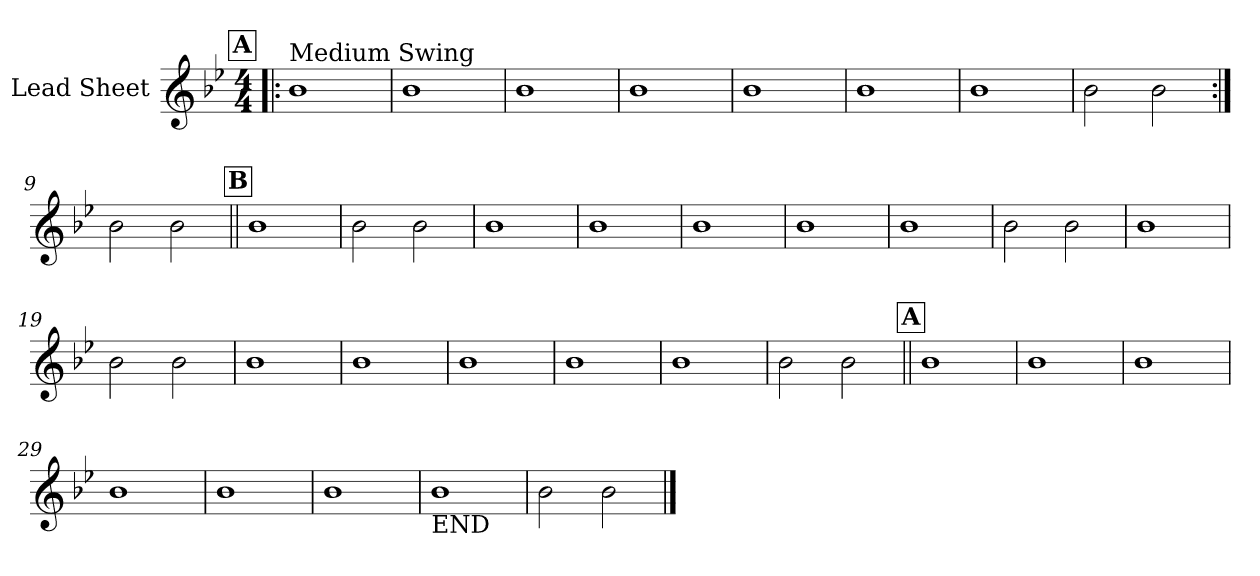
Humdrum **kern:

**kern
*part1
*staff1
*I"Lead Sheet
*clefG2
*k[b-e-]
*B-:
*M4/4
!!LO:REH:place=s1:a:fs=14:t=A
=1!|:
!LO:TX:a:t=Medium Swing
1b-
=2
1b-
=3
1b-
=4
1b-
!!LO:LB:g=z
=5
1b-
=6
1b-
=7
1b-
=8
2b-\
2b-\
!!LO:LB:g=z
=9:|!
2b-\
2b-\
!!LO:LB:g=z
!!LO:REH:place=s1:a:fs=14:t=B
=10||
1b-
=11
2b-\
2b-\
=12
1b-
=13
1b-
!!LO:LB:g=z
=14
1b-
=15
1b-
=16
1b-
=17
2b-\
2b-\
!!LO:LB:g=z
=18
1b-
=19
2b-\
2b-\
=20
1b-
=21
1b-
!!LO:LB:g=z
=22
1b-
=23
1b-
=24
1b-
=25
2b-\
2b-\
!!LO:LB:g=z
!!LO:REH:place=s1:a:fs=14:t=A
=26||
1b-
=27
1b-
=28
1b-
=29
1b-
!!LO:LB:g=z
=30
1b-
=31
1b-
=32
!LO:TX:b:t=END
1b-
=33
2b-\
2b-\
==
*-
